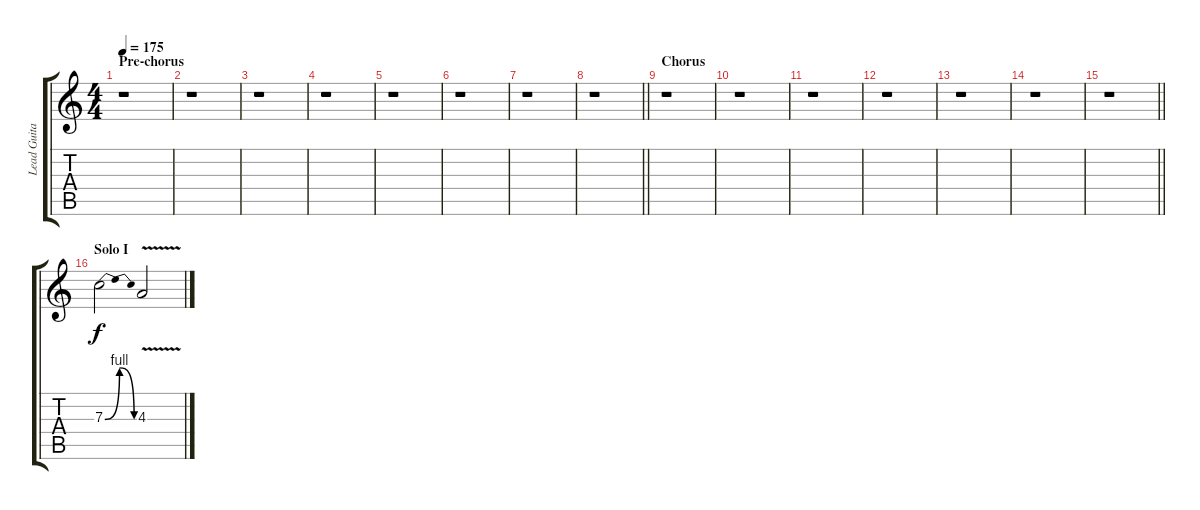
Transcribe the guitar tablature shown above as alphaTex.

\track ("Lead Guitar II" "Lead Guita") {instrument distortionguitar}
\staff {score tabs}
\tuning (D4 A3 F3 C3 G2 D2) {hide}
\ts (4 4)
\section ("" "Pre-chorus")
\tempo 175
\clef g2
\ks c
r.1{dy f} |
r.1 |
r.1 |
r.1 |
r.1 |
r.1 |
r.1 |
\barLineRight lightlight
r.1 |
\section ("" "Chorus")
r.1 |
r.1 |
r.1 |
r.1 |
r.1 |
r.1 |
\barLineRight lightlight
r.1 |
\section ("" "Solo I")
7.3{be (bendrelease 0 0 10 4 30 4 60 0)}.2 4.3{v}.2
